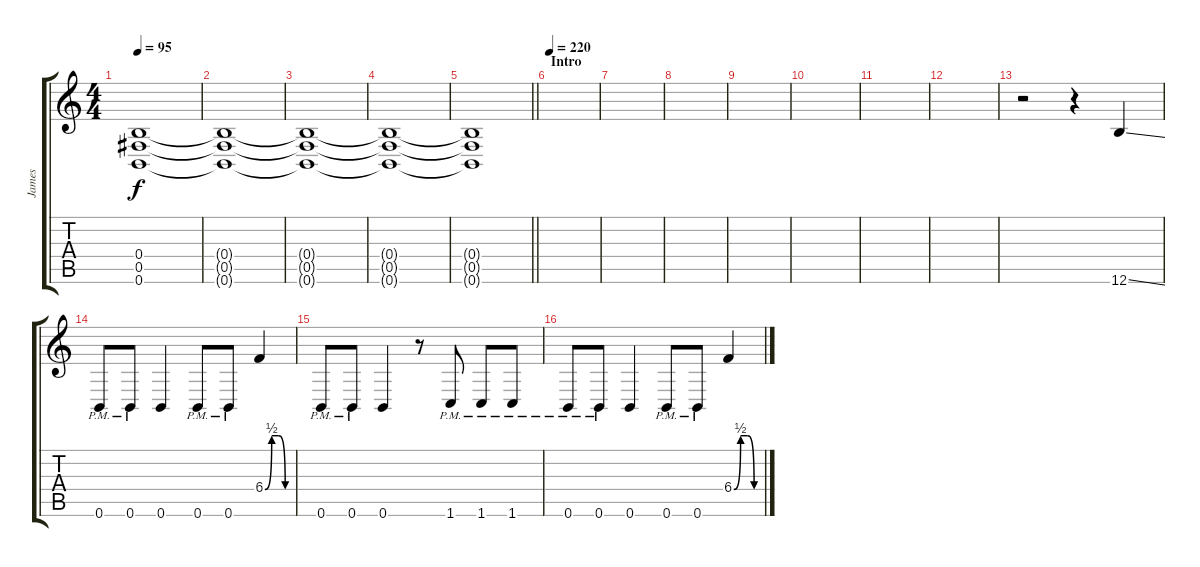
\track ("James " "James ") {instrument distortionguitar}
\staff {score tabs}
\tuning (Db4 Ab3 E3 B2 Gb2 B1) {hide}
\ts (4 4)
\tempo 95
\clef g2
\ks c
(0.4 0.5 0.6).1{dy f} |
(0.4{t} 0.5{t} 0.6{t}).1 |
(0.4{t} 0.5{t} 0.6{t}).1 |
(0.4{t} 0.5{t} 0.6{t}).1 |
\barLineRight lightlight
(0.4{t} 0.5{t} 0.6{t}).1 |
\section ("" "Intro")
\tempo 220
|
|
|
|
|
|
|
r.2 r.4 12.6{ss}.4 |
0.6{pm}.8 0.6{pm}.8 0.6.4 0.6{pm}.8 0.6{pm}.8 6.4{be (custom 0 0 15 2 30 2 45 0 60 0)}.4 |
0.6{pm}.8 0.6{pm}.8 0.6.4 r.8 1.6{pm}.8 1.6{pm}.8 1.6{pm}.8 |
0.6{pm}.8 0.6{pm}.8 0.6.4 0.6{pm}.8 0.6{pm}.8 6.4{be (custom 0 0 15 2 30 2 45 0 60 0)}.4
